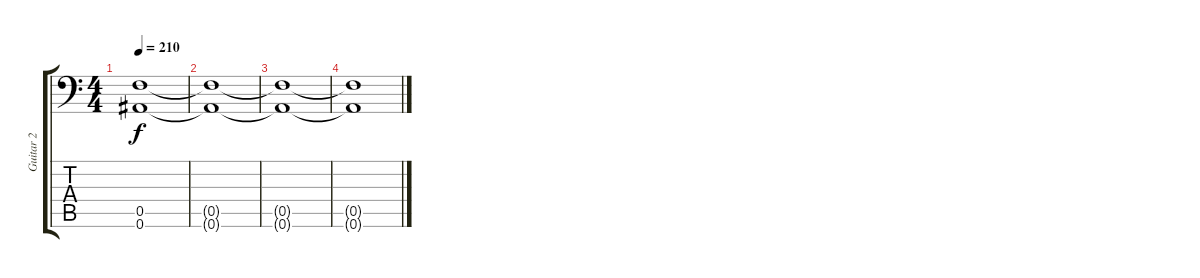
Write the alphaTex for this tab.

\track ("Guitar 2" "Guitar 2") {instrument distortionguitar}
\staff {score tabs}
\tuning (C4 G3 Eb3 Bb2 F2 Bb1) {hide}
\ts (4 4)
\tempo 210
\clef f4
\ks c
(0.5{t} 0.6{t}).1{dy f} |
(0.5{t} 0.6{t}).1 |
(0.5{t} 0.6{t}).1 |
(0.5{t} 0.6{t}).1
